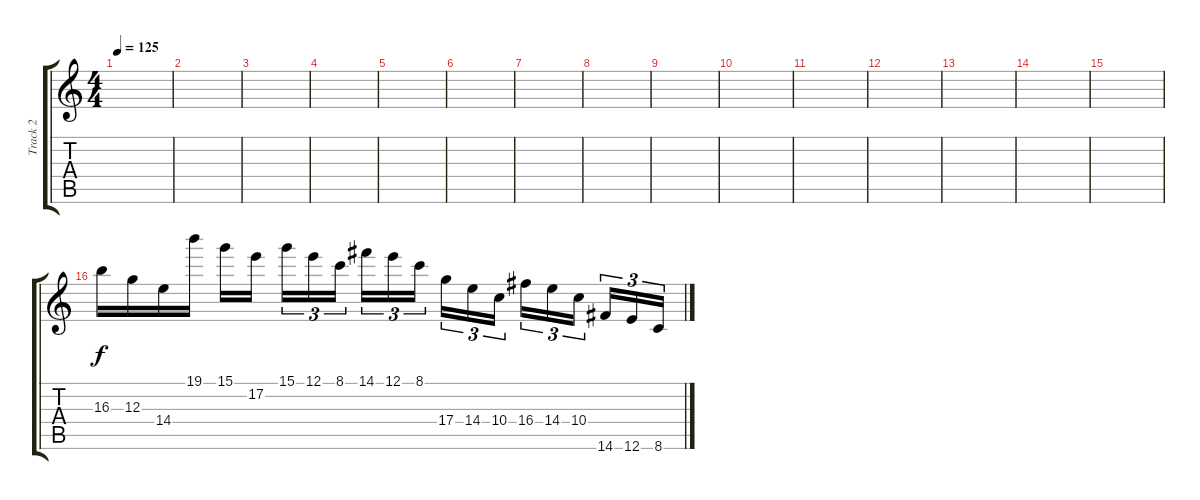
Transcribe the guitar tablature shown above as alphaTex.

\track ("Track 2" "Track 2") {instrument distortionguitar}
\staff {score tabs}
\tuning (E4 B3 G3 D3 A2 E2) {hide}
\ts (4 4)
\tempo 125
\clef g2
\ks c
|
|
|
|
|
|
|
|
|
|
|
|
|
|
|
16.3.16 12.3.16 14.4.16 19.1.16 15.1.16 17.2.16{beam splitsecondary} 15.1.16{tu (3 2)} 12.1.16{tu (3 2)} 8.1.16{tu (3 2)} 14.1.16{tu (3 2)} 12.1.16{tu (3 2)} 8.1.16{tu (3 2) beam splitsecondary} 17.4.16{tu (3 2)} 14.4.16{tu (3 2)} 10.4.16{tu (3 2)} 16.4.16{tu (3 2)} 14.4.16{tu (3 2)} 10.4.16{tu (3 2) beam splitsecondary} 14.6.16{tu (3 2)} 12.6.16{tu (3 2)} 8.6.16{tu (3 2)}
